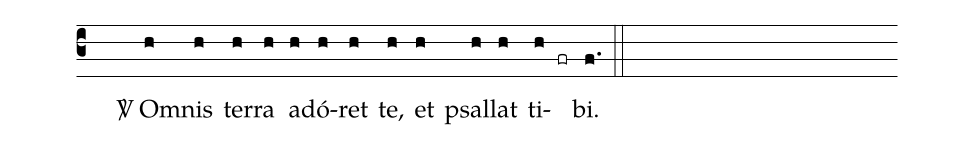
%%
%(c3) () <sp>V/</sp>()  Di(h)ri(h)gá(h)tur(h) Dó(h)mi(h)ne(h) o(h)rá(h)ti(h)o(h) me(h)a.(g_'hvGF'Efgf.) (::)

(c3) () <sp>V/</sp>() Om(h)nis(h) ter(h)ra(h) a(h)dó(h)ret(h) te,(h) et(h) psal(h)lat(h) ti(h)(fr)bi.(f.) (::)
